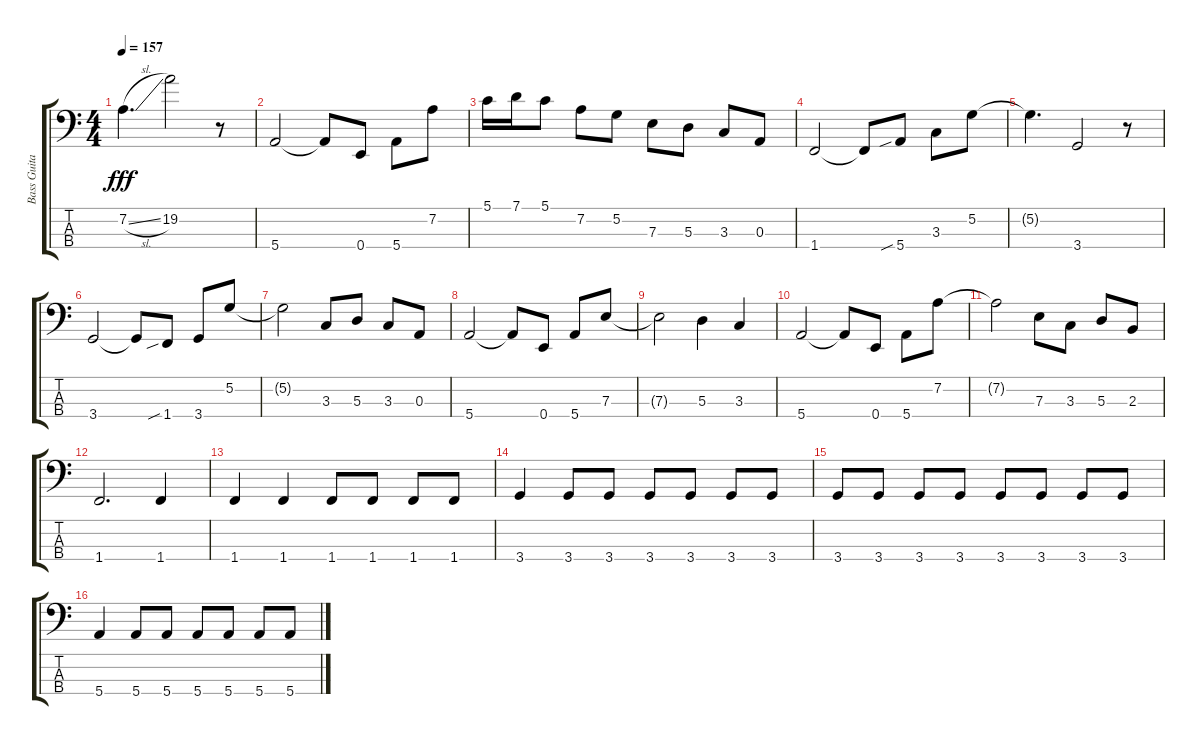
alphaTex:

\track ("Bass Guitar" "Bass Guita") {instrument electricbassfinger}
\staff {score tabs}
\tuning (G2 D2 A1 E1) {hide}
\ts (4 4)
\tempo 157
\clef f4
\ks c
7.2{sl t}.4{d dy fff} 19.2.2 r.8 |
5.4.2 5.4{t}.8 0.4.8 5.4.8 7.2.8 |
5.1.16 7.1.16 5.1.8 7.2.8 5.2.8 7.3.8 5.3.8 3.3.8 0.3.8 |
1.4.2 1.4{t}.8 5.4{sib}.8 3.3.8 5.2.8 |
5.2{t}.4{d} 3.4.2 r.8 |
3.4.2 3.4{t}.8 1.4{sib}.8 3.4.8 5.2.8 |
5.2{t}.2 3.3.8 5.3.8 3.3.8 0.3.8 |
5.4.2 5.4{t}.8 0.4.8 5.4.8 7.3.8 |
7.3{t}.2 5.3.4 3.3.4 |
5.4.2 5.4{t}.8 0.4.8 5.4.8 7.2.8 |
7.2{t}.2 7.3.8 3.3.8 5.3.8 2.3.8 |
1.4.2{d} 1.4.4 |
1.4.4 1.4.4 1.4.8 1.4.8 1.4.8 1.4.8 |
3.4.4 3.4.8 3.4.8 3.4.8 3.4.8 3.4.8 3.4.8 |
3.4.8 3.4.8 3.4.8 3.4.8 3.4.8 3.4.8 3.4.8 3.4.8 |
5.4.4 5.4.8 5.4.8 5.4.8 5.4.8 5.4.8 5.4.8
